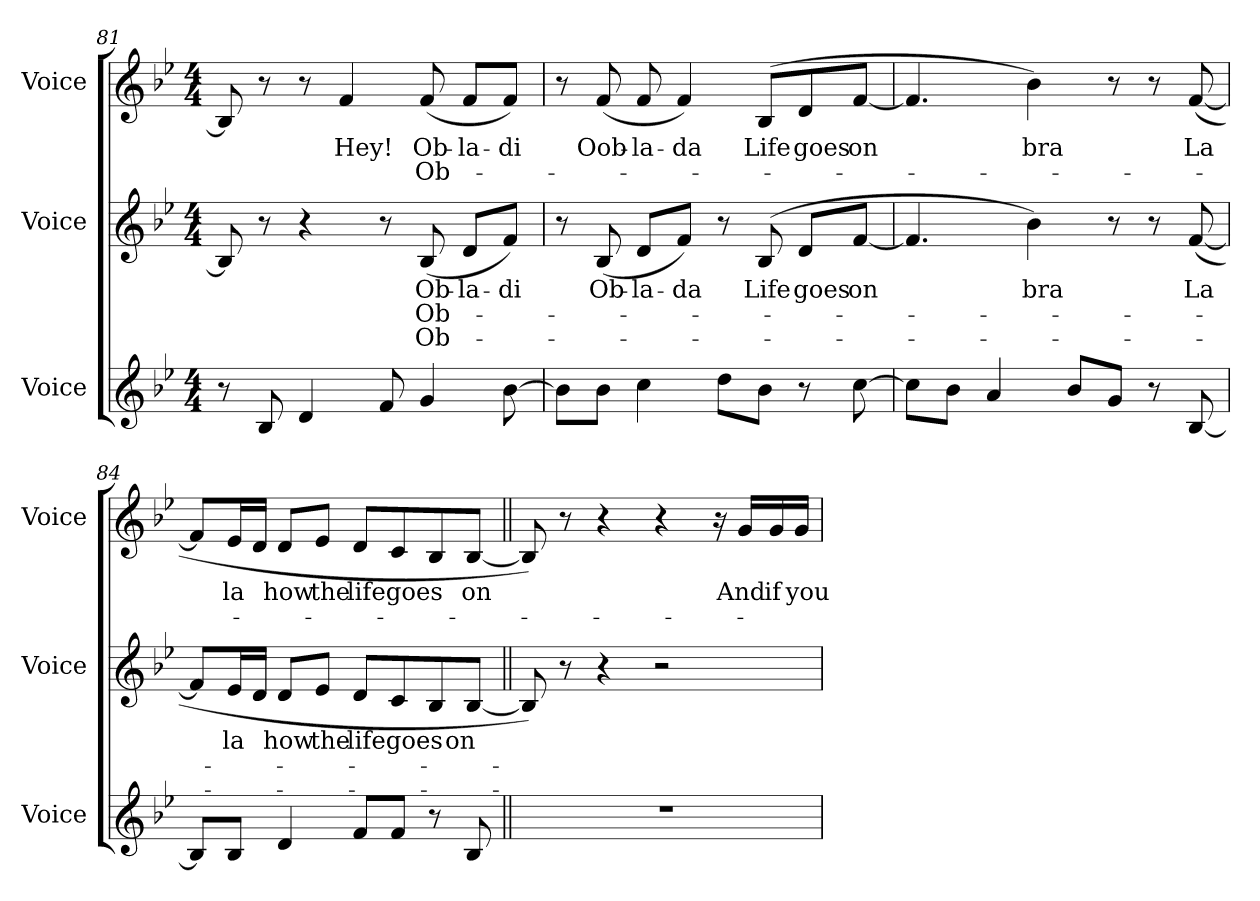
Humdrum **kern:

**kern	**kern	**text	**text	**text	**kern	**text	**text
*part3	*part2	*part2	*part2	*part2	*part1	*part1	*part1
*staff3	*staff2	*staff2	*staff2	*staff2	*staff1	*staff1	*staff1
*I"Voice	*I"Voice	*	*	*	*I"Voice	*	*
*I'Voice	*I'Voice	*	*	*	*I'Voice	*	*
*clefG2	*clefG2	*	*	*	*clefG2	*	*
*k[b-e-]	*k[b-e-]	*	*	*	*k[b-e-]	*	*
*B-:	*B-:	*	*	*	*B-:	*	*
*M4/4	*M4/4	*	*	*	*M4/4	*	*
=81	=81	=81	=81	=81	=81	=81	=81
8r	8B-i/]	.	.	.	8B-i/]	.	.
8B-i/	8r	.	.	.	8r	.	.
4di/	4r	.	.	.	8r	.	.
!	!	!	!	!	!	!LO:LY:b:color=#000000	!
.	.	.	.	.	4fi/	Hey!	.
8fi/	8r	.	.	.	.	.	.
!	!	!LO:LY:b:color=#000000	!LO:LY:b:color=#000000	!LO:LY:b:color=#000000	!	!	!
!	!	!	!	!	!	!LO:LY:b:color=#000000	!LO:LY:b:color=#000000
4gi/	(8B-i/	Ob-	-Ob-	-Ob-	(8fi/	Ob-	-Ob-
!	!	!LO:LY:b:color=#000000	!	!	!	!	!
!	!	!	!	!	!	!LO:LY:b:color=#000000	!
.	8di/L	-la-	.	.	8fi/L	-la-	.
!	!	!LO:LY:b:color=#000000	!	!	!	!	!
!	!	!	!	!	!	!LO:LY:b:color=#000000	!
[8b-i\	8fi/J)	-di	.	.	8fi/J)	-di	.
!!LO:PB:g=z
=82	=82	=82	=82	=82	=82	=82	=82
8b-i\L]	8r	.	.	.	8r	.	.
!	!	!LO:LY:b:color=#000000	!	!	!	!	!
!	!	!	!	!	!	!LO:LY:b:color=#000000	!
8b-i\J	(8B-i/	Ob-	.	.	(8fi/	Oob-	.
!	!	!LO:LY:b:color=#000000	!	!	!	!	!
!	!	!	!	!	!	!LO:LY:b:color=#000000	!
4cci\	8di/L	-la-	.	.	8fi/	-la-	.
!	!	!LO:LY:b:color=#000000	!	!	!	!	!
!	!	!	!	!	!	!LO:LY:b:color=#000000	!
.	8fi/J)	-da	.	.	4fi/)	-da	.
8ddi\L	8r	.	.	.	.	.	.
!	!	!LO:LY:b:color=#000000	!	!	!	!	!
!	!	!	!	!	!	!LO:LY:b:color=#000000	!
8b-i\J	(8B-i/	Life	.	.	(8B-i/L	Life	.
!	!	!LO:LY:b:color=#000000	!	!	!	!	!
!	!	!	!	!	!	!LO:LY:b:color=#000000	!
8r	8di/L	goes	.	.	8di/	goes	.
!	!	!LO:LY:b:color=#000000	!	!	!	!	!
!	!	!	!	!	!	!LO:LY:b:color=#000000	!
[8cci\	[8fi/J	on	.	.	[8fi/J	on	.
=83	=83	=83	=83	=83	=83	=83	=83
8cci\L]	4.fi/]	.	.	.	4.fi/]	.	.
8b-i\J	.	.	.	.	.	.	.
4ai/	.	.	.	.	.	.	.
!	!	!LO:LY:b:color=#000000	!	!	!	!	!
!	!	!	!	!	!	!LO:LY:b:color=#000000	!
.	4b-i\)	bra	.	.	4b-i\)	bra	.
8b-i/L	.	.	.	.	.	.	.
8gi/J	8r	.	.	.	8r	.	.
8r	8r	.	.	.	8r	.	.
!	!	!LO:LY:b:color=#000000	!	!	!	!	!
!	!	!	!	!	!	!LO:LY:b:color=#000000	!
[8B-i/	([8fi/	La	.	.	([8fi/	La	.
=84	=84	=84	=84	=84	=84	=84	=84
8B-i/L]	8fi/L]	.	.	.	8fi/L]	.	.
!	!	!LO:LY:b:color=#000000	!	!	!	!	!
!	!	!	!	!	!	!LO:LY:b:color=#000000	!
8B-i/J	16e-i/L	la	.	.	16e-i/L	la	.
.	16di/JJ	.	.	.	16di/JJ	.	.
!	!	!LO:LY:b:color=#000000	!	!	!	!	!
!	!	!	!	!	!	!LO:LY:b:color=#000000	!
4di/	8di/L	how	.	.	8di/L	how	.
!	!	!LO:LY:b:color=#000000	!	!	!	!	!
!	!	!	!	!	!	!LO:LY:b:color=#000000	!
.	8e-i/J	the	.	.	8e-i/J	the	.
!	!	!LO:LY:b:color=#000000	!	!	!	!	!
!	!	!	!	!	!	!LO:LY:b:color=#000000	!
8fi/L	8di/L	life	.	.	8di/L	life	.
!	!	!LO:LY:b:color=#000000	!	!	!	!	!
!	!	!	!	!	!	!LO:LY:b:color=#000000	!
8fi/J	8ci/	goes	.	.	8ci/	goes	.
8r	8B-i/	.	.	.	8B-i/	.	.
!	!	!LO:LY:b:color=#000000	!	!	!	!	!
!	!	!	!	!	!	!LO:LY:b:color=#000000	!
8B-i/	[8B-i/J	on	.	.	[8B-i/J	on	.
=85||	=85||	=85||	=85||	=85||	=85||	=85||	=85||
1r	8B-i/])	.	.	.	8B-i/])	.	.
.	8r	.	.	.	8r	.	.
.	4r	.	.	.	4r	.	.
.	2r	.	.	.	4r	.	.
.	.	.	.	.	16r	.	.
!	!	!	!	!	!	!LO:LY:b:color=#000000	!
.	.	.	.	.	16gi/LL	And	.
!	!	!	!	!	!	!LO:LY:b:color=#000000	!
.	.	.	.	.	16gi/	if	.
!	!	!	!	!	!	!LO:LY:b:color=#000000	!
.	.	.	.	.	16gi/JJ	you	.
=	=	=	=	=	=	=	=
*-	*-	*-	*-	*-	*-	*-	*-
